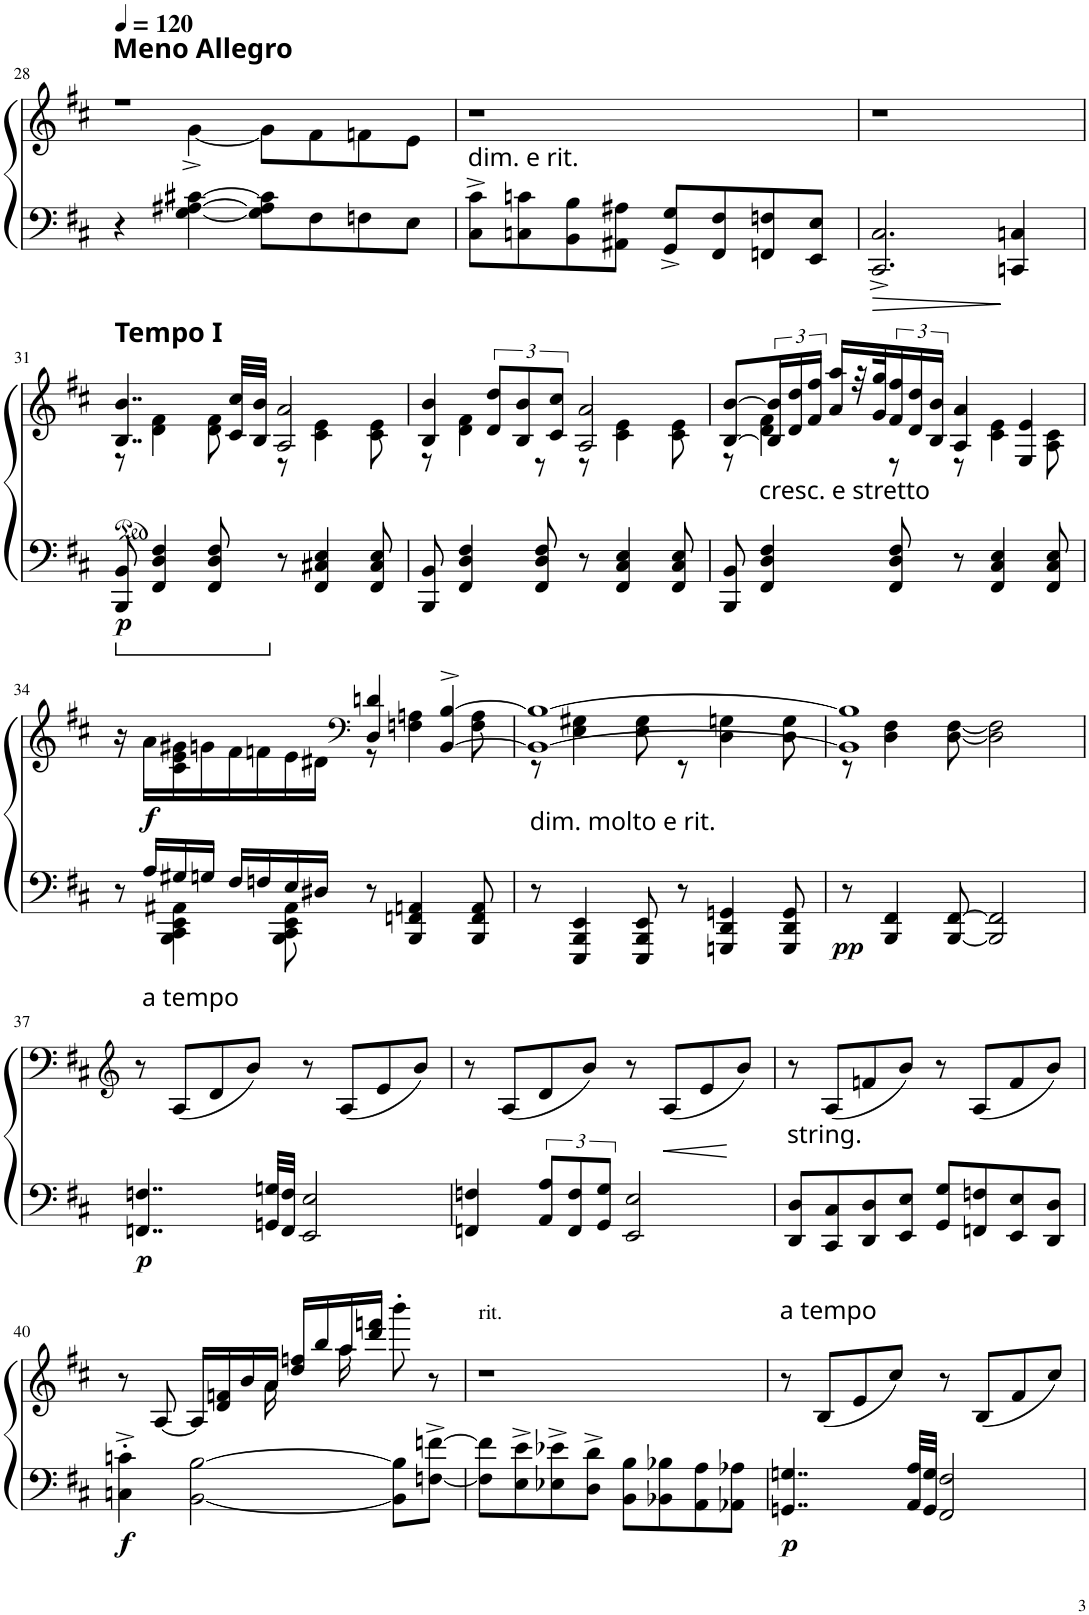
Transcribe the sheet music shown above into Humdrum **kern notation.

**kern	**kern	**dynam
*part1	*part1	*part1
*staff2	*staff1	*staff1/2
*I"Klavier	*	*
*I'Klav.	*	*
!!LO:PB:g=z
*clefF4	*clefG2	*
*k[f#c#]	*k[f#c#]	*
*D:	*D:	*
*M4/4	*M4/4	*
*met(c)	*met(c)	*
*MM120	*MM120	*
=28	=28	=28
*	*^	*
!	!LO:TX:a:B:t=Meno Allegro	!	!
4r	1r	4ryy	.
[4G\ [4A#X\ [4c#X\	.	[4g^\	.
8G\] 8A#\] 8c#\]L	.	8g\L]	.
8F#\	.	8f#\	.
8Fn\	.	8fn\	.
8E\J	.	8e\J	.
=29	=29	=29	=29
!LO:TX:a:t=dim. e rit.	!	!	!
*	*v	*v	*
8C#\^ 8c#\^L	1r	.
8Cn\ 8cn\	.	.
8BB\ 8B\	.	.
8AA#X\ 8A#X\J	.	.
8GG/^ 8G/^L	.	.
8FF#/ 8F#/	.	.
8FFn/ 8Fn/	.	.
8EE/ 8E/J	.	.
=30	=30	=30
2.CC#/^ 2.C#/^	1r	.
4CCn/ 4Cn/	.	.
!!LO:LB:g=z
=31	=31	=31
*	*^	*
!	!LO:TX:a:B:t=Tempo I	!	!
!	!	!	!LO:DY:b=2
8BBB/ 8BB/	4..B/ 4..b/	8r	p
4FF#/ 4D/ 4F#/	.	4d\ 4f#\	.
8FF#/ 8D/ 8F#/	.	8d\ 8f#\	.
.	32c#/ 32cc#/LLL	.	.
.	32B/ 32b/JJJ	.	.
8r	2A/ 2a/	8r	.
4FF#/ 4C#X/ 4E/	.	4c#\ 4e\	.
8FF#/ 8C#/ 8E/	.	8c#\ 8e\	.
=32	=32	=32	=32
8BBB/ 8BB/	4B/ 4b/	8r	.
4FF#/ 4D/ 4F#/	.	4d\ 4f#\	.
.	12d/ 12dd/L	.	.
.	12B/ 12b/	.	.
8FF#/ 8D/ 8F#/	.	8r	.
.	12c#/ 12cc#/J	.	.
8r	2A/ 2a/	8r	.
4FF#/ 4C#/ 4E/	.	4c#\ 4e\	.
8FF#/ 8C#/ 8E/	.	8c#\ 8e\	.
=33	=33	=33	=33
8BBB/ 8BB/	[8B/ [8b/L	8r	.
!LO:TX:a:t=cresc. e stretto	!	!	!
4FF#/ 4D/ 4F#/	24B/] 24b/]L	4d\ 4f#\	.
.	24d/ 24dd/	.	.
.	24f#/ 24ff#/JJ	.	.
.	16a/ 16aa/LL	.	.
.	32r	.	.
.	32g/ 32gg/J	.	.
8FF#/ 8D/ 8F#/	24f#/ 24ff#/	8r	.
.	24d/ 24dd/	.	.
.	24B/ 24b/JJ	.	.
8r	4A/ 4a/	8r	.
4FF#/ 4C#/ 4E/	.	4c#\ 4e\	.
.	4E/ 4e/	.	.
8FF#/ 8C#/ 8E/	.	8A\ 8c#\	.
!!LO:LB:g=z	!!
=34	=34	=34	=34
*^	*	*	*
16ryy	8r	16r	16ryy	.
!	!	!	!	!LO:DY:b
16A/LL	.	16a\LL	4..ryy	f
16G#X/	4BBB\ 4CC#\ 4EE\ 4AA#X\	16c#\ 16e\ 16g#X\	.	.
16Gn/JJ	.	16gn\	.	.
16F#/LL	.	16f#\	.	.
16Fn/	.	16fn\	.	.
16E/	8BBB\ 8CC#\ 8EE\ 8AA#\	16e\	.	.
16D#X/JJ	.	16d#X\JJ	.	.
*	*	*clefF4	*	*
2ryy	8r	4D/ 4dn/	8r	.
.	4BBB/ 4FFn/ 4AAn/	.	4Fn\ 4An\	.
.	.	[4BB/^ [4B/^	.	.
.	8BBB/ 8FF/ 8AA/	.	8F\ 8A\	.
=35	=35	=35	=35	=35
!LO:TX:a:t=dim. molto e rit.	!	!	!	!
*v	*v	*	*	*
8r	1BB_ 1B_	8r	.
4EEE/ 4BBB/ 4EE/	.	4E\ 4G#X\	.
8EEE/ 8BBB/ 8EE/	.	8E\ 8G#\	.
8r	.	8r	.
4GGGn/ 4DD/ 4GGn/	.	4D\ 4Gn\	.
8GGG/ 8DD/ 8GG/	.	8D\ 8G\	.
=36	=36	=36	=36
!	!	!	!LO:DY:b=2
8r	1BB] 1B]	8r	pp
4BBB/ 4FF#/	.	4D\ 4F#\	.
[8BBB/ [8FF#/	.	[8D\ [8F#\	.
2BBB/] 2FF#/]	.	2D\] 2F#\]	.
*	*v	*v	*
!!LO:LB:g=z
=37	=37	=37
*	*clefG2	*
*	*^	*
!	!LO:TX:a:t=a tempo	!	!
!	!	!	!LO:DY:b=2
*	*v	*v	*
4..FFn/ 4..Fn/	8r	p
.	(8A/L	.
.	8d/	.
.	8b/J)	.
32GGn/ 32Gn/LLL	.	.
32FF/ 32F/JJJ	.	.
2EE/ 2E/	8r	.
.	(8A/L	.
.	8e/	.
.	8b/J)	.
=38	=38	=38
4FFn/ 4Fn/	8r	.
.	(8A/L	.
12AA/ 12A/L	8d/	.
12FF/ 12F/	.	.
.	8b/J)	.
12GG/ 12G/J	.	.
2EE/ 2E/	8r	.
!	!	!LO:HP:b
.	(8A/L	<
.	8e/	.
.	8b/J)	[
=39	=39	=39
!LO:TX:a:t=string.	!	!
8DD/ 8D/L	8r	.
8CC#/ 8C#/	(8A/L	.
8DD/ 8D/	8fn/	.
8EE/ 8E/J	8b/J)	.
8GG/ 8G/L	8r	.
8FFn/ 8Fn/	(8A/L	.
8EE/ 8E/	8f/	.
8DD/ 8D/J	8b/J)	.
!!LO:LB:g=z
=40	=40	=40
*	*^	*
!	!	!	!LO:DY:b=2
4Cn\'^ 4cn\'^	8r	4ryy	f
.	[8A/	.	.
[2BB\ [2B\	16A/LL]	8ryy	.
.	16d/ 16fn/	.	.
.	16b/	16ryy	.
.	16a/JJ	16a\	.
.	16dd/ 16ffn/LL	8ryy	.
.	16bb/	.	.
.	16aa/	16aa\	.
.	16ddd/ 16fffn/JJ	16ryy	.
8BB\] 8B\]L	8bbb'\	4ryy	.
[8Fn\^ [8fn\^J	8r	.	.
*	*v	*v	*
=41	=41	=41
!	!LO:TX:a:t=rit.	!
8F\] 8f\]L	1r	.
8E\^ 8e\^	.	.
8E-X\^ 8e-X\^	.	.
8D\^ 8d\^J	.	.
8BB\ 8B\L	.	.
8BB-X\ 8B-X\	.	.
8AA\ 8A\	.	.
8AA-X\ 8A-X\J	.	.
=42	=42	=42
!	!LO:TX:a:t=a tempo	!
!	!	!LO:DY:b=2
4..GGn/ 4..Gn/	8r	p
.	(8B/L	.
.	8e/	.
.	8cc#/J)	.
32AA/ 32A/LLL	.	.
32GG/ 32G/JJJ	.	.
2FF#/ 2F#/	8r	.
.	(8B/L	.
.	8f#/	.
.	8cc#/J)	.
=	=	=
*-	*-	*-
